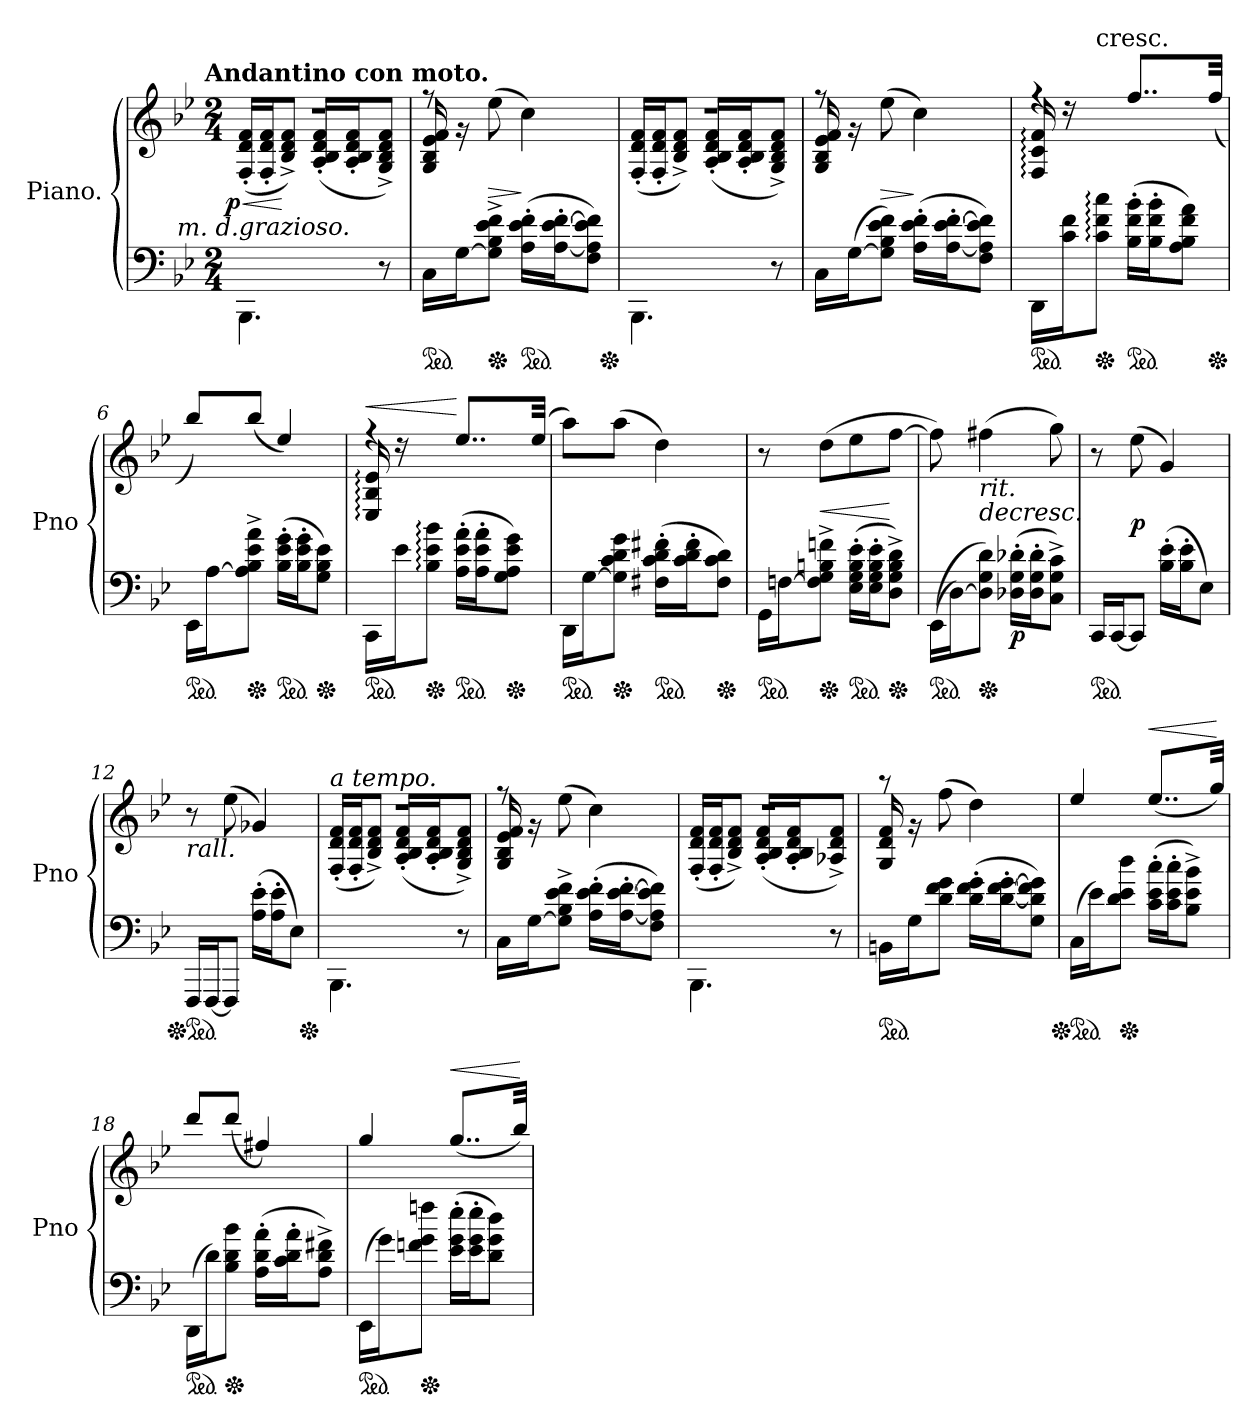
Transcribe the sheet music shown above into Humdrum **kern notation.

**kern	**kern	**dynam
*part1	*part1	*part1
*staff2	*staff1	*staff1/2
*I"Piano.	*	*
*I'Pno	*	*
*clefF4	*clefG2	*
*k[b-e-]	*k[b-e-]	*
*B-:	*B-:	*
!!LO:TX:omd:t=Andantino con moto.
*M2/4	*M2/4	*
*MM80	*MM80	*
=1	=1	=1
*	*^	*
!	!LO:TX:b:i:t=grazioso.	!	!
!LO:TX:a:i:rj:t=m. d.	!	!	!
!	!	!	!LO:HP:b
!	!	!	!LO:DY:n=1:b:rj
4.BBB-\	2r	(16F'/ 16d'/ 16f'/LL	< p
.	.	16F'/ 16d'/ 16f'/J	.
.	.	8B-^/ 8d^/ 8f^/J)	[
.	.	(16A'/ 16B-'/ 16d'/ 16f'/LL	.
.	.	16A'/ 16B-'/ 16d'/ 16f'/J	.
8r	.	8G^/ 8B-^/ 8d^/ 8f^/J)	.
=2	=2	=2	=2
*ped	*	*	*
16C\LL	8r	16G/ 16B-/ 16e-/ 16f/	.
[16G\J	.	16rg	.
*Xped	*	*	*
8G]^\ 8B-^\ 8e-^\ 8f^\J	(8ee-\	8ryy	>
*ped	*	*	*
(16A'\ 16e-'\ 16f'\LL	4cc\)	4ryy	]
[16A'\ [16e-'\ [16f'\J	.	.	.
8F\ 8A]\ 8e-]\ 8f]\J)	.	.	.
*Xped	*	*	*
=3	=3	=3	=3
4.BBB-\	2r	(16F'/ 16d'/ 16f'/LL	.
.	.	16F'/ 16d'/ 16f'/J	.
.	.	8B-^/ 8d^/ 8f^/J)	.
.	.	(16A'/ 16B-'/ 16d'/ 16f'/LL	.
.	.	16A'/ 16B-'/ 16d'/ 16f'/J	.
8r	.	8G^/ 8B-^/ 8d^/ 8f^/J)	.
=4	=4	=4	=4
16C\LL	8r	16G/ 16B-/ 16e-/ 16f/	.
(>[16G\J	.	16rg	.
8G]\ 8B-\ 8e-\ 8f\J)	(8ee-\	8ryy	>
(16A'\ 16e-'\ 16f'\LL	4cc\)	4ryy	]
[16A'\ [16e-'\ [16f'\J	.	.	.
8F\ 8A]\ 8e-]\ 8f]\J)	.	.	.
=5	=5	=5	=5
*ped	*	*	*
16DD\LL	4r	16F:/ 16c:/ 16f:/	.
16c\ 16f\J	.	16rdd	.
!	!	!LO:TX:a:t=cresc.	!
*Xped	*	*	*
8c:\ 8f:\ 8cc:\J	.	8ryy	.
*ped	*	*	*
(16B-'\ 16f'\ 16b-'\LL	8..ff/L	4ryy	.
16B-'\ 16f'\ 16b-'\J	.	.	.
8A\ 8B-\ 8f\ 8a\J)	.	.	.
*Xped	*	*	*
.	(32ff/Jkk	.	.
*	*v	*v	*
=6	=6	=6
*ped	*	*
16EE-\LL	8bb-/L)	.
[16A\J	.	.
*Xped	*	*
8A]^<\ 8B-^<\ 8e-^<\ 8a^<\J	(>8bb-/J	.
*ped	*	*
(16B-'\ 16e-'\ 16g'\LL	4ee-/)	.
16B-'\ 16e-'\ 16g'\J	.	.
*Xped	*	*
8G\ 8B-\ 8e-\J)	.	.
=7	=7	=7
*	*^	*
!	!	!	!LO:HP:a
*ped	*	*	*
16CC\LL	4r	16E-:/ 16B-:/ 16e-:/	<
16e-\J	.	16rdd	.
*Xped	*	*	*
8B-:\ 8e-:\ 8b-:\J	.	8ryy	.
*ped	*	*	*
(16A'\ 16e-'\ 16a'\LL	8..ee-/L	4ryy	[
16A'\ 16e-'\ 16a'\J	.	.	.
*Xped	*	*	*
8G\ 8A\ 8e-\ 8g\J)	.	.	.
.	(32ee-/Jkk	.	.
*	*v	*v	*
=8	=8	=8
*ped	*	*
16DD\LL	8aa\L)	.
[16G\J	.	.
*Xped	*	*
8G]\ 8c\ 8d\ 8g\J	(8aa\J	.
*ped	*	*
(16F#X'\ 16c'\ 16d'\ 16f#X'\LL	4dd\)	.
16c'\ 16d'\ 16f#'\J	.	.
*Xped	*	*
8F#\ 8c\ 8d\J)	.	.
=9	=9	=9
*ped	*	*
16GG\LL	8r	.
[16Fn\J	.	.
*Xped	*	*
8F]^\ 8G^\ 8Bn^\ 8fn^\J	(8dd\L	<
*ped	*	*
(16E-'\ 16G'\ 16B'\ 16e-'\LL	8ee-\	.
16E-'\ 16G'\ 16B'\ 16e-'\J	.	.
*Xped	*	*
8D^\ 8G^\ 8B^\ 8d^\J)	[8ff\J	[
=10	=10	=10
*ped	*	*
((16EE-\LL	8ff\])	.
[16D\J)	.	.
!	!LO:TX:b:i:t=rit.	!
*Xped	*	*
8D]\ 8G\ 8d\J)	(4ff#X\	>
!	!	!LO:DY:b=2
(16D-X'\ 16G'\ 16d-X'\LL	.	p
16D-'\ 16G'\ 16d-'\J	.	.
8C^\ 8G^\ 8c^\J)	8gg\)	]
=11	=11	=11
*ped	*	*
16CC/LL	8r	.
[16CC/J	.	.
8CC/J]	(8ee-\	p
(16B-'\ 16e-'\LL	4g/)	.
16B-'\ 16e-'\J	.	.
8E-\J)	.	.
=12	=12	=12
!	!LO:TX:b:i:t=rall.	!
*Xped	*	*
*ped	*	*
16FFF/LL	8r	.
[16FFF/J	.	.
8FFF/J]	(8ee-\	.
(16A'\ 16e-'\LL	4g-X/)	.
16A'\ 16e-'\J	.	.
8E-\J)	.	.
*Xped	*	*
=13	=13	=13
*	*^	*
!	!LO:TX:a:i:t=a tempo.	!	!
4.BBB-\	2r	(16F'/ 16d'/ 16f'/LL	.
.	.	16F'/ 16d'/ 16f'/J	.
.	.	8B-^/ 8d^/ 8f^/J)	.
.	.	(16A'/ 16B-'/ 16d'/ 16f'/LL	.
.	.	16A'/ 16B-'/ 16d'/ 16f'/J	.
8r	.	8G^/ 8B-^/ 8d^/ 8f^/J)	.
=14	=14	=14	=14
16C\LL	8r	16G/ 16B-/ 16e-/ 16f/	.
[16G\J	.	16rg	.
8G]^\ 8B-^\ 8e-^\ 8f^\J	(8ee-\	8ryy	.
(16A'\ 16e-'\ 16f'\LL	4cc\)	4ryy	.
[16A'\ [16e-'\ [16f'\J	.	.	.
8F\ 8A]\ 8e-]\ 8f]\J)	.	.	.
=15	=15	=15	=15
4.BBB-\	2r	(16F'/ 16d'/ 16f'/LL	.
.	.	16F'/ 16d'/ 16f'/J	.
.	.	8B-^/ 8d^/ 8f^/J)	.
.	.	(16A'/ 16B-'/ 16d'/ 16f'/LL	.
.	.	16A'/ 16B-'/ 16d'/ 16f'/J	.
8r	.	8A-X^/ 8d^/ 8f^/J)	.
=16	=16	=16	=16
*ped	*	*	*
16BBn\LL	8r	16G/ 16d/ 16f/	.
16G\J	.	16rg	.
8d\ 8f\ 8g\J	(8ff\	8ryy	.
(16d'\ 16f'\ 16g'\LL	4dd\)	4ryy	.
[16d'\ [16f'\ [16g'\J	.	.	.
8G\ 8d]\ 8f]\ 8g]\J)	.	.	.
*	*v	*v	*
=17	=17	=17
*Xped	*	*
*ped	*	*
(16C\LL	4ee-/	.
16e-\J)	.	.
*Xped	*	*
8d\ 8e-\ 8dd\J	.	.
!	!	!LO:HP:a
(16c'\ 16e-'\ 16cc'\LL	(8..ee-/L	<
16c'\ 16e-'\ 16cc'\J	.	.
8B-^\ 8e-^\ 8b-^\J)	.	.
.	32gg/Jkk)	.
.	.	[
=18	=18	=18
*ped	*	*
(16DD\LL	8ddd/L	.
16d\J)	.	.
*Xped	*	*
8B-\ 8d\ 8b-\J	(8ddd/J	.
(16A'\ 16d'\ 16a'\LL	4ff#X/)	.
16c'\ 16d'\ 16a'\J	.	.
8A^\ 8d^\ 8f#X^\J)	.	.
=19	=19	=19
*ped	*	*
(16EE-\LL	4gg/	.
16g\J)	.	.
*Xped	*	*
8fn\ 8g\ 8ffn\J	.	.
!	!	!LO:HP:a
(16e-'\ 16g'\ 16ee-'\LL	(8..gg/L	<
16e-'\ 16g'\ 16ee-'\J	.	.
8d\ 8g\ 8dd\J)	.	.
.	32bb-/Jkk)	.
.	.	[
=	=	=
*-	*-	*-
